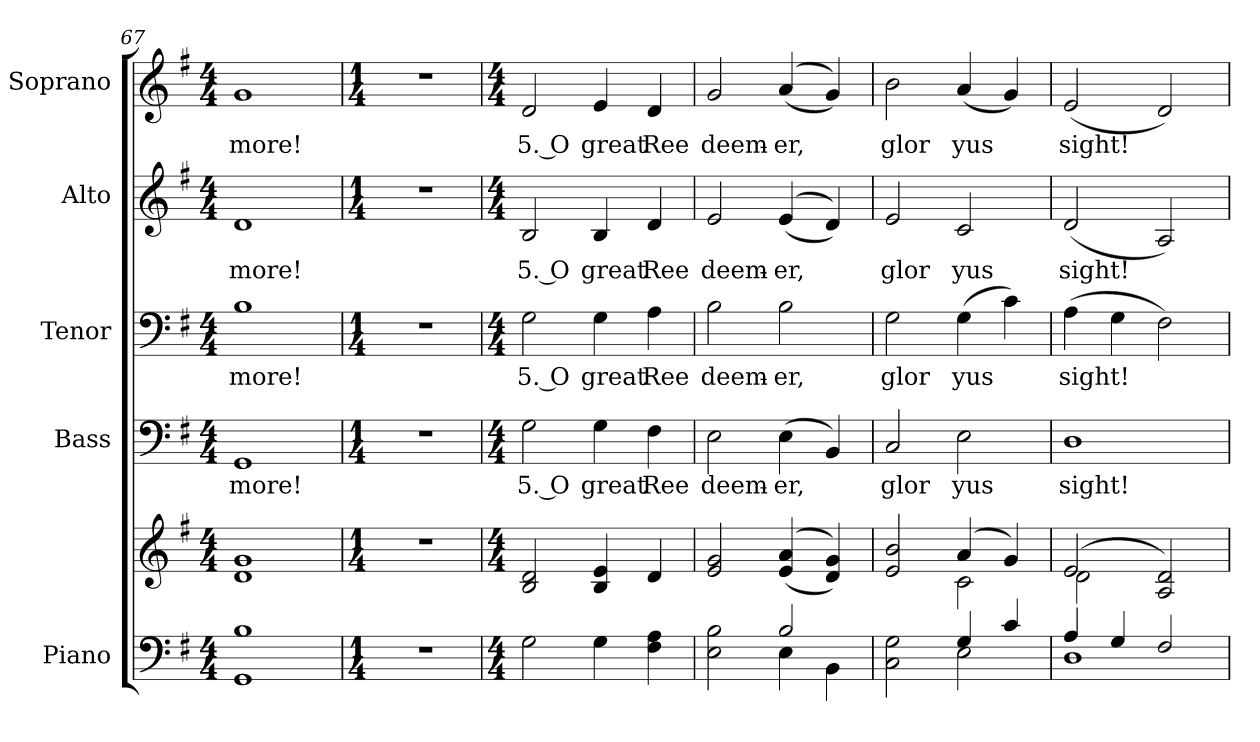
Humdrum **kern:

**kern	**kern	**kern	**text	**kern	**text	**kern	**text	**kern	**text
*part5	*part5	*part4	*part4	*part3	*part3	*part2	*part2	*part1	*part1
*staff6	*staff5	*staff4	*staff4	*staff3	*staff3	*staff2	*staff2	*staff1	*staff1
*I"Piano	*	*I"Bass	*	*I"Tenor	*	*I"Alto	*	*I"Soprano	*
*I'Pno.	*	*I'B.	*	*I'T.	*	*I'A.	*	*I'S.	*
!!LO:PB:g=z
*clefF4	*clefG2	*clefF4	*	*clefF4	*	*clefG2	*	*clefG2	*
*k[f#]	*k[f#]	*k[f#]	*	*k[f#]	*	*k[f#]	*	*k[f#]	*
*G:	*G:	*G:	*	*G:	*	*G:	*	*G:	*
*M4/4	*M4/4	*M4/4	*	*M4/4	*	*M4/4	*	*M4/4	*
=67	=67	=67	=67	=67	=67	=67	=67	=67	=67
!	!	!	!LO:LY:b:color=#000000	!	!	!	!	!	!
!	!	!	!	!	!LO:LY:b:color=#000000	!	!	!	!
!	!	!	!	!	!	!	!LO:LY:b:color=#000000	!	!
!	!	!	!	!	!	!	!	!	!LO:LY:b:color=#000000
1GGi 1Bi	1di 1gi	1GGi	-more!	1Bi	-more!	1di	-more!	1gi	-more!
=68	=68	=68	=68	=68	=68	=68	=68	=68	=68
*M1/4	*M1/4	*M1/4	*	*M1/4	*	*M1/4	*	*M1/4	*
!LO:N:vis=1	!LO:N:vis=1	!LO:N:vis=1	!	!LO:N:vis=1	!	!LO:N:vis=1	!	!LO:N:vis=1	!
4r	4r	4r	.	4r	.	4r	.	4r	.
=69	=69	=69	=69	=69	=69	=69	=69	=69	=69
*M4/4	*M4/4	*M4/4	*	*M4/4	*	*M4/4	*	*M4/4	*
!	!	!	!LO:LY:b:color=#000000	!	!	!	!	!	!
!	!	!	!	!	!LO:LY:b:color=#000000	!	!	!	!
!	!	!	!	!	!	!	!LO:LY:b:color=#000000	!	!
!	!	!	!	!	!	!	!	!	!LO:LY:b:color=#000000
2Gi\	2Bi/ 2di	2Gi\	5. O	2Gi\	5. O	2Bi/	5. O	2di/	5. O
!	!	!	!LO:LY:b:color=#000000	!	!	!	!	!	!
!	!	!	!	!	!LO:LY:b:color=#000000	!	!	!	!
!	!	!	!	!	!	!	!LO:LY:b:color=#000000	!	!
!	!	!	!	!	!	!	!	!	!LO:LY:b:color=#000000
4Gi\	4Bi/ 4ei	4Gi\	great	4Gi\	great	4Bi/	great	4ei/	great
!	!	!	!LO:LY:b:color=#000000	!	!	!	!	!	!
!	!	!	!	!	!LO:LY:b:color=#000000	!	!	!	!
!	!	!	!	!	!	!	!LO:LY:b:color=#000000	!	!
!	!	!	!	!	!	!	!	!	!LO:LY:b:color=#000000
4F#i\ 4Ai	4di/	4F#i\	Ree	4Ai\	Ree	4di/	Ree	4di/	Ree
!!LO:PB:g=z
=70	=70	=70	=70	=70	=70	=70	=70	=70	=70
*^	*	*	*	*	*	*	*	*	*
!	!	!	!	!LO:LY:b:color=#000000	!	!	!	!	!	!
!	!	!	!	!	!	!LO:LY:b:color=#000000	!	!	!	!
!	!	!	!	!	!	!	!	!LO:LY:b:color=#000000	!	!
!	!	!	!	!	!	!	!	!	!	!LO:LY:b:color=#000000
2Ei\ 2Bi	2ryy	2ei/ 2gi	2Ei\	deem-	2Bi\	deem-	2ei/	deem-	2gi/	deem-
!	!	!	!	!LO:LY:b:color=#000000	!	!	!	!	!	!
!	!	!	!	!	!	!LO:LY:b:color=#000000	!	!	!	!
!	!	!	!	!	!	!	!	!LO:LY:b:color=#000000	!	!
!	!	!	!	!	!	!	!	!	!	!LO:LY:b:color=#000000
2Bi/	4Ei\	((4ei/ 4ai	(4Ei\	-er,	2Bi\	-er,	((4ei/	-er,	((4ai/	-er,
.	4BBi\	4di/ 4gi))	4BBi/)	.	.	.	4di/))	.	4gi/))	.
=71	=71	=71	=71	=71	=71	=71	=71	=71	=71	=71
*	*	*^	*	*	*	*	*	*	*	*
!	!	!	!	!	!LO:LY:b:color=#000000	!	!	!	!	!	!
!	!	!	!	!	!	!	!LO:LY:b:color=#000000	!	!	!	!
!	!	!	!	!	!	!	!	!	!LO:LY:b:color=#000000	!	!
!	!	!	!	!	!	!	!	!	!	!	!LO:LY:b:color=#000000
2Ci\ 2Gi	2ryy	2ei/ 2bi	2ryy	2Ci/	glor	2Gi\	glor	2ei/	glor	2bi\	glor
!	!	!	!	!	!LO:LY:b:color=#000000	!	!	!	!	!	!
!	!	!	!	!	!	!	!LO:LY:b:color=#000000	!	!	!	!
!	!	!	!	!	!	!	!	!	!LO:LY:b:color=#000000	!	!
!	!	!	!	!	!	!	!	!	!	!	!LO:LY:b:color=#000000
4Gi/	2Ei\	(4ai/	2ci\	2Ei\	yus	(4Gi\	yus	2ci/	yus	(4ai/	yus
4ci/	.	4gi/)	.	.	.	4ci\)	.	.	.	4gi/)	.
=72	=72	=72	=72	=72	=72	=72	=72	=72	=72	=72	=72
!	!	!	!	!	!LO:LY:b:color=#000000	!	!	!	!	!	!
!	!	!	!	!	!	!	!LO:LY:b:color=#000000	!	!	!	!
!	!	!	!	!	!	!	!	!	!LO:LY:b:color=#000000	!	!
!	!	!	!	!	!	!	!	!	!	!	!LO:LY:b:color=#000000
4Ai/	1Di	(2ei/	2di\	1Di	sight!	(4Ai\	sight!	(2di/	sight!	(2ei/	sight!
4Gi/	.	.	.	.	.	4Gi\	.	.	.	.	.
2F#i/	.	2Ai/ 2di)	2ryy	.	.	2F#i\)	.	2Ai/)	.	2di/)	.
*v	*v	*	*	*	*	*	*	*	*	*	*
*	*v	*v	*	*	*	*	*	*	*	*
=	=	=	=	=	=	=	=	=	=
*-	*-	*-	*-	*-	*-	*-	*-	*-	*-
